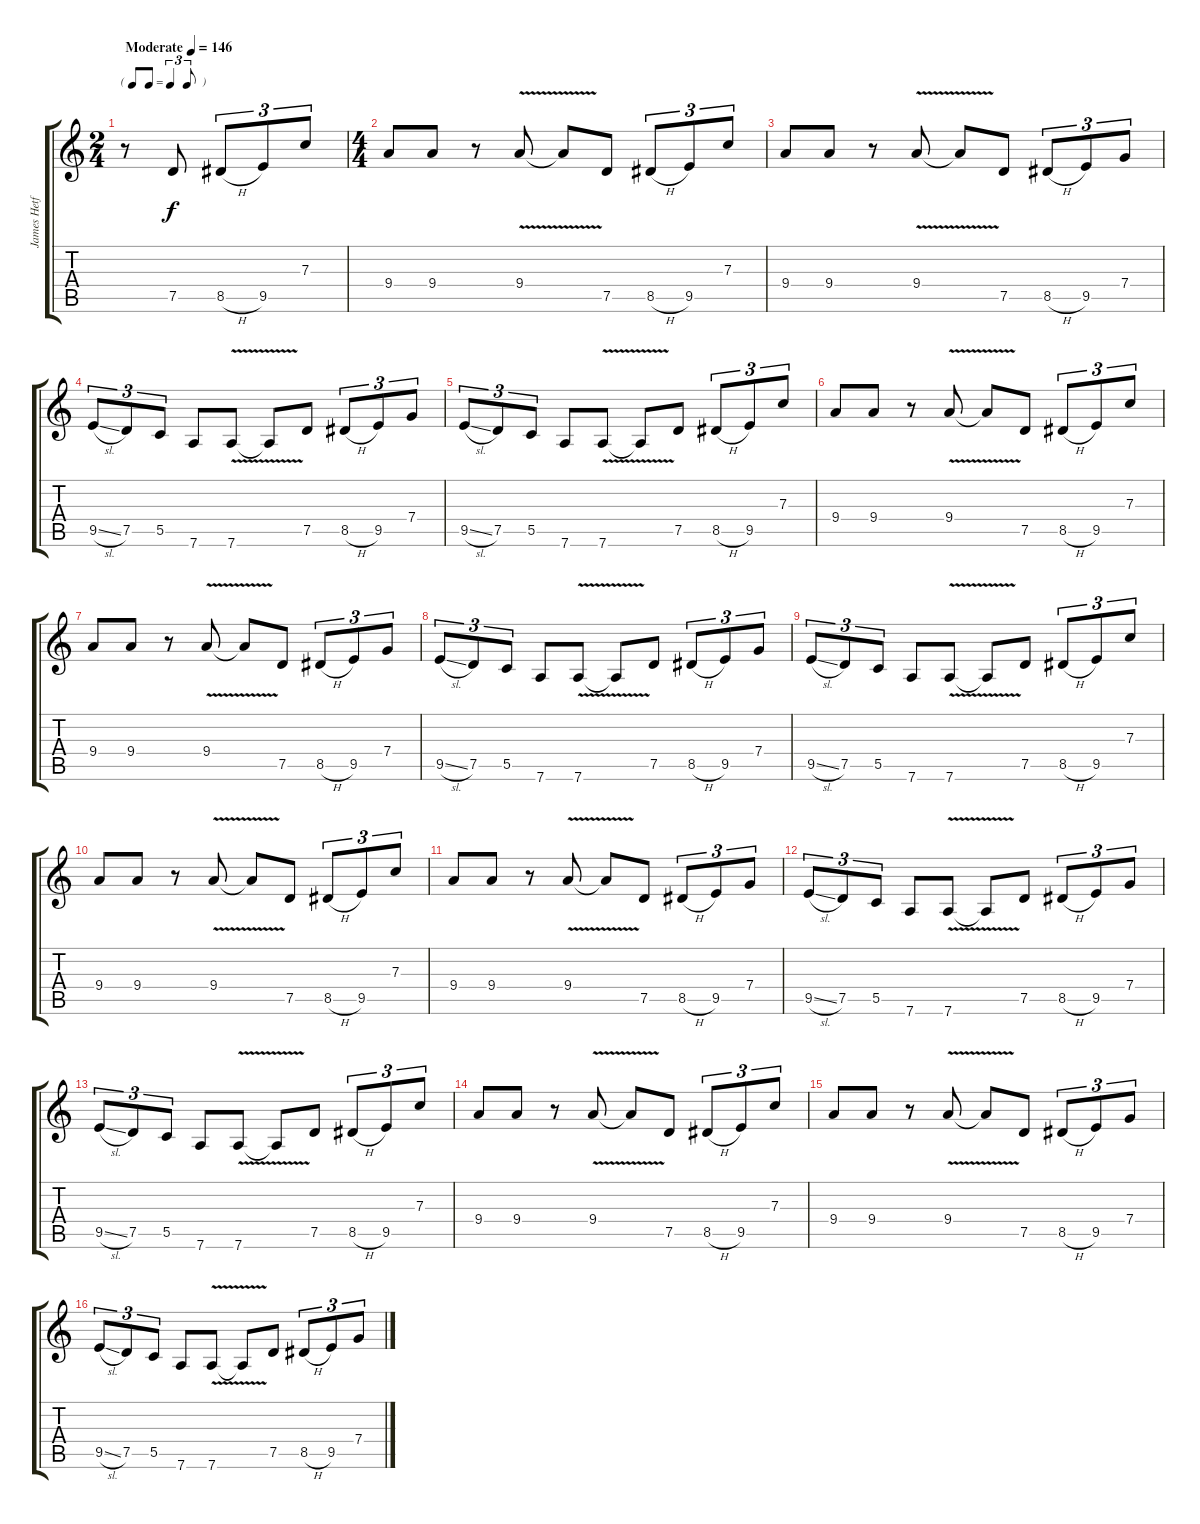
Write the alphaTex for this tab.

\track ("James Hetfield" "James Hetf") {instrument distortionguitar}
\staff {score tabs}
\tuning (D4 A3 F3 C3 G2 D2) {hide}
\ts (2 4)
\tf triplet8th
\tempo (146 "Moderate")
\clef g2
\ks c
r.8{dy f instrument distortionguitar} 7.5.8 8.5{h}.8{tu (3 2)} 9.5.8{tu (3 2)} 7.3.8{tu (3 2)} |
\ts (4 4)
9.4.8 9.4.8 r.8 9.4{v}.8 9.4{t}.8 7.5.8 8.5{h}.8{tu (3 2)} 9.5.8{tu (3 2)} 7.3.8{tu (3 2)} |
9.4.8 9.4.8 r.8 9.4{v}.8 9.4{t}.8 7.5.8 8.5{h}.8{tu (3 2)} 9.5.8{tu (3 2)} 7.4.8{tu (3 2)} |
9.5{sl}.8{tu (3 2)} 7.5.8{tu (3 2)} 5.5.8{tu (3 2)} 7.6.8 7.6{v}.8 7.6{t}.8 7.5.8 8.5{h}.8{tu (3 2)} 9.5.8{tu (3 2)} 7.4.8{tu (3 2)} |
9.5{sl}.8{tu (3 2)} 7.5.8{tu (3 2)} 5.5.8{tu (3 2)} 7.6.8 7.6{v}.8 7.6{t}.8 7.5.8 8.5{h}.8{tu (3 2)} 9.5.8{tu (3 2)} 7.3.8{tu (3 2)} |
9.4.8 9.4.8 r.8 9.4{v}.8 9.4{t}.8 7.5.8 8.5{h}.8{tu (3 2)} 9.5.8{tu (3 2)} 7.3.8{tu (3 2)} |
9.4.8 9.4.8 r.8 9.4{v}.8 9.4{t}.8 7.5.8 8.5{h}.8{tu (3 2)} 9.5.8{tu (3 2)} 7.4.8{tu (3 2)} |
9.5{sl}.8{tu (3 2)} 7.5.8{tu (3 2)} 5.5.8{tu (3 2)} 7.6.8 7.6{v}.8 7.6{t}.8 7.5.8 8.5{h}.8{tu (3 2)} 9.5.8{tu (3 2)} 7.4.8{tu (3 2)} |
9.5{sl}.8{tu (3 2)} 7.5.8{tu (3 2)} 5.5.8{tu (3 2)} 7.6.8 7.6{v}.8 7.6{t}.8 7.5.8 8.5{h}.8{tu (3 2)} 9.5.8{tu (3 2)} 7.3.8{tu (3 2)} |
9.4.8 9.4.8 r.8 9.4{v}.8 9.4{t}.8 7.5.8 8.5{h}.8{tu (3 2)} 9.5.8{tu (3 2)} 7.3.8{tu (3 2)} |
9.4.8 9.4.8 r.8 9.4{v}.8 9.4{t}.8 7.5.8 8.5{h}.8{tu (3 2)} 9.5.8{tu (3 2)} 7.4.8{tu (3 2)} |
9.5{sl}.8{tu (3 2)} 7.5.8{tu (3 2)} 5.5.8{tu (3 2)} 7.6.8 7.6{v}.8 7.6{t}.8 7.5.8 8.5{h}.8{tu (3 2)} 9.5.8{tu (3 2)} 7.4.8{tu (3 2)} |
9.5{sl}.8{tu (3 2)} 7.5.8{tu (3 2)} 5.5.8{tu (3 2)} 7.6.8 7.6{v}.8 7.6{t}.8 7.5.8 8.5{h}.8{tu (3 2)} 9.5.8{tu (3 2)} 7.3.8{tu (3 2)} |
9.4.8 9.4.8 r.8 9.4{v}.8 9.4{t}.8 7.5.8 8.5{h}.8{tu (3 2)} 9.5.8{tu (3 2)} 7.3.8{tu (3 2)} |
9.4.8 9.4.8 r.8 9.4{v}.8 9.4{t}.8 7.5.8 8.5{h}.8{tu (3 2)} 9.5.8{tu (3 2)} 7.4.8{tu (3 2)} |
9.5{sl}.8{tu (3 2)} 7.5.8{tu (3 2)} 5.5.8{tu (3 2)} 7.6.8 7.6{v}.8 7.6{t}.8 7.5.8 8.5{h}.8{tu (3 2)} 9.5.8{tu (3 2)} 7.4.8{tu (3 2)}
